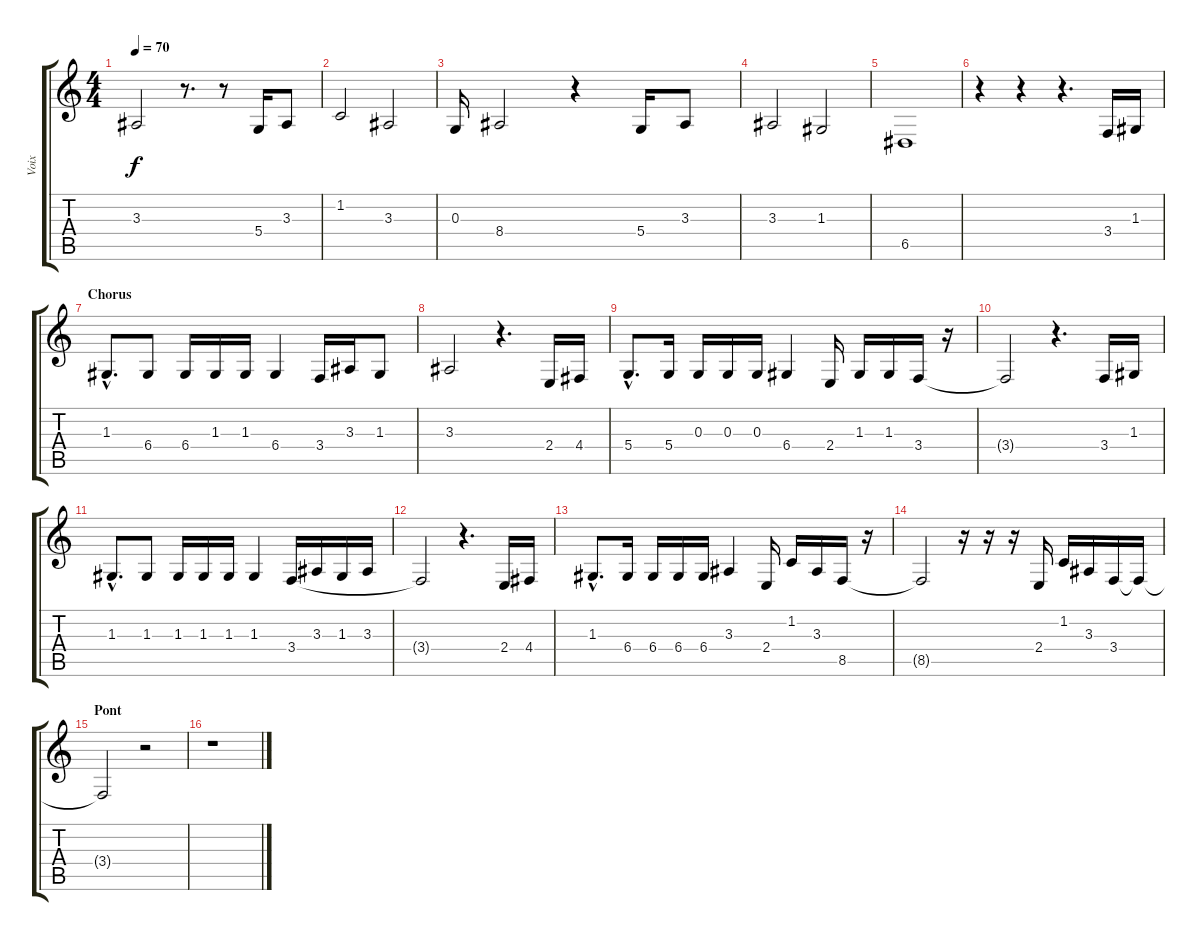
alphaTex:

\track ("Voix" "Voix") {instrument altosax}
\staff {score tabs}
\tuning (E4 B3 G3 D3 A2 E2) {hide}
\ts (4 4)
\tempo 70
\clef g2
\ks c
3.3.2{dy f} r.8{d} r.8 5.4.16 3.3.8 |
1.2.2 3.3.2 |
0.3.16 8.4.2 r.4 5.4.16 3.3.8 |
3.3.2 1.3.2 |
6.5.1 |
r.4 r.4 r.4{d} 3.4.16 1.3.16 |
\section ("" "Chorus")
1.3{hac}.8{d} 6.4.8 6.4.16 1.3.16 1.3.16 6.4.4 3.4.16 3.3.16 1.3.8 |
3.3.2 r.4{d} 2.4.16 4.4.16 |
5.4{hac}.8{d} 5.4.16 0.3.16 0.3.16 0.3.16 6.4.4 2.4.16 1.3.16 1.3.16 3.4.16 r.16 |
3.4{t}.2 r.4{d} 3.4.16 1.3.16 |
1.3{hac}.8{d} 1.3.8 1.3.16 1.3.16 1.3.16 1.3.4 3.4.16 3.3.16 1.3.16 3.3.16 |
3.4{t}.2 r.4{d} 2.4.16 4.4.16 |
1.3{hac}.8{d} 6.4.16 6.4.16 6.4.16 6.4.16 3.3.4 2.4.16 1.2.16 3.3.16 8.5.16 r.16 |
8.5{t}.2 r.16 r.16 r.16 2.4.16 1.2.16 3.3.16 3.4.16 3.4{t}.16 |
\section ("" "Pont")
3.4{t}.2 r.2 |
r.1
